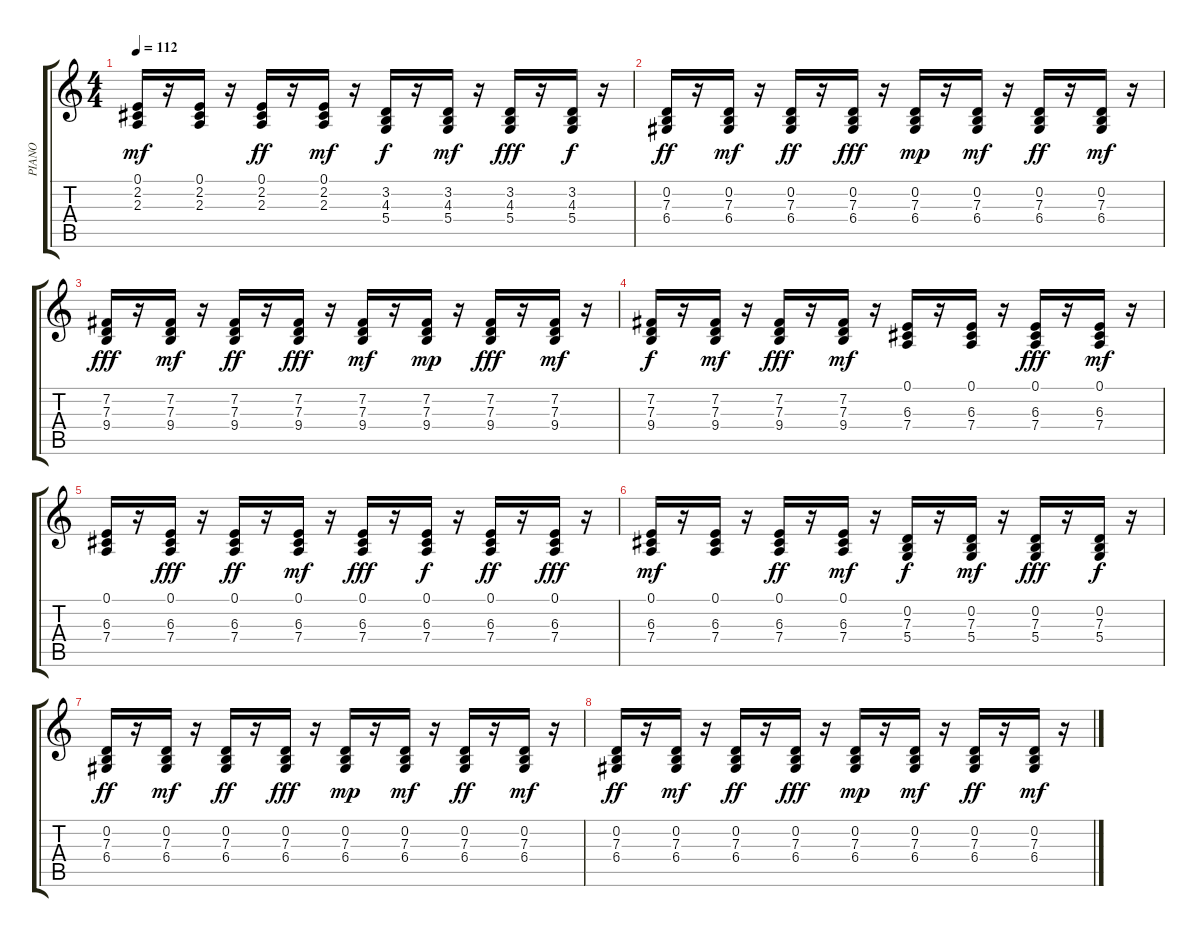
\track ("PIANO" "PIANO") {instrument acousticgrandpiano}
\staff {score tabs}
\tuning (E4 B3 G3 D3 A2 E2) {hide}
\ts (4 4)
\tempo 112
\clef g2
\ks c
(0.1 2.2 2.3).16{dy mf} r.16 (0.1 2.2 2.3).16 r.16 (0.1 2.2 2.3).16{dy ff} r.16 (0.1 2.2 2.3).16{dy mf} r.16 (3.2 4.3 5.4).16{dy f} r.16 (3.2 4.3 5.4).16{dy mf} r.16 (3.2 4.3 5.4).16{dy fff} r.16 (3.2 4.3 5.4).16{dy f} r.16 |
(0.2 7.3 6.4).16{dy ff} r.16 (0.2 7.3 6.4).16{dy mf} r.16 (0.2 7.3 6.4).16{dy ff} r.16 (0.2 7.3 6.4).16{dy fff} r.16 (0.2 7.3 6.4).16{dy mp} r.16 (0.2 7.3 6.4).16{dy mf} r.16 (0.2 7.3 6.4).16{dy ff} r.16 (0.2 7.3 6.4).16{dy mf} r.16 |
(7.2 7.3 9.4).16{dy fff} r.16 (7.2 7.3 9.4).16{dy mf} r.16 (7.2 7.3 9.4).16{dy ff} r.16 (7.2 7.3 9.4).16{dy fff} r.16 (7.2 7.3 9.4).16{dy mf} r.16 (7.2 7.3 9.4).16{dy mp} r.16 (7.2 7.3 9.4).16{dy fff} r.16 (7.2 7.3 9.4).16{dy mf} r.16 |
(7.2 7.3 9.4).16{dy f} r.16 (7.2 7.3 9.4).16{dy mf} r.16 (7.2 7.3 9.4).16{dy fff} r.16 (7.2 7.3 9.4).16{dy mf} r.16 (0.1 6.3 7.4).16 r.16 (0.1 6.3 7.4).16 r.16 (0.1 6.3 7.4).16{dy fff} r.16 (0.1 6.3 7.4).16{dy mf} r.16 |
(0.1 6.3 7.4).16 r.16 (0.1 6.3 7.4).16{dy fff} r.16 (0.1 6.3 7.4).16{dy ff} r.16 (0.1 6.3 7.4).16{dy mf} r.16 (0.1 6.3 7.4).16{dy fff} r.16 (0.1 6.3 7.4).16{dy f} r.16 (0.1 6.3 7.4).16{dy ff} r.16 (0.1 6.3 7.4).16{dy fff} r.16 |
(0.1 6.3 7.4).16{dy mf} r.16 (0.1 6.3 7.4).16 r.16 (0.1 6.3 7.4).16{dy ff} r.16 (0.1 6.3 7.4).16{dy mf} r.16 (0.2 7.3 5.4).16{dy f} r.16 (0.2 7.3 5.4).16{dy mf} r.16 (0.2 7.3 5.4).16{dy fff} r.16 (0.2 7.3 5.4).16{dy f} r.16 |
(0.2 7.3 6.4).16{dy ff} r.16 (0.2 7.3 6.4).16{dy mf} r.16 (0.2 7.3 6.4).16{dy ff} r.16 (0.2 7.3 6.4).16{dy fff} r.16 (0.2 7.3 6.4).16{dy mp} r.16 (0.2 7.3 6.4).16{dy mf} r.16 (0.2 7.3 6.4).16{dy ff} r.16 (0.2 7.3 6.4).16{dy mf} r.16 |
(0.2 7.3 6.4).16{dy ff} r.16 (0.2 7.3 6.4).16{dy mf} r.16 (0.2 7.3 6.4).16{dy ff} r.16 (0.2 7.3 6.4).16{dy fff} r.16 (0.2 7.3 6.4).16{dy mp} r.16 (0.2 7.3 6.4).16{dy mf} r.16 (0.2 7.3 6.4).16{dy ff} r.16 (0.2 7.3 6.4).16{dy mf} r.16
